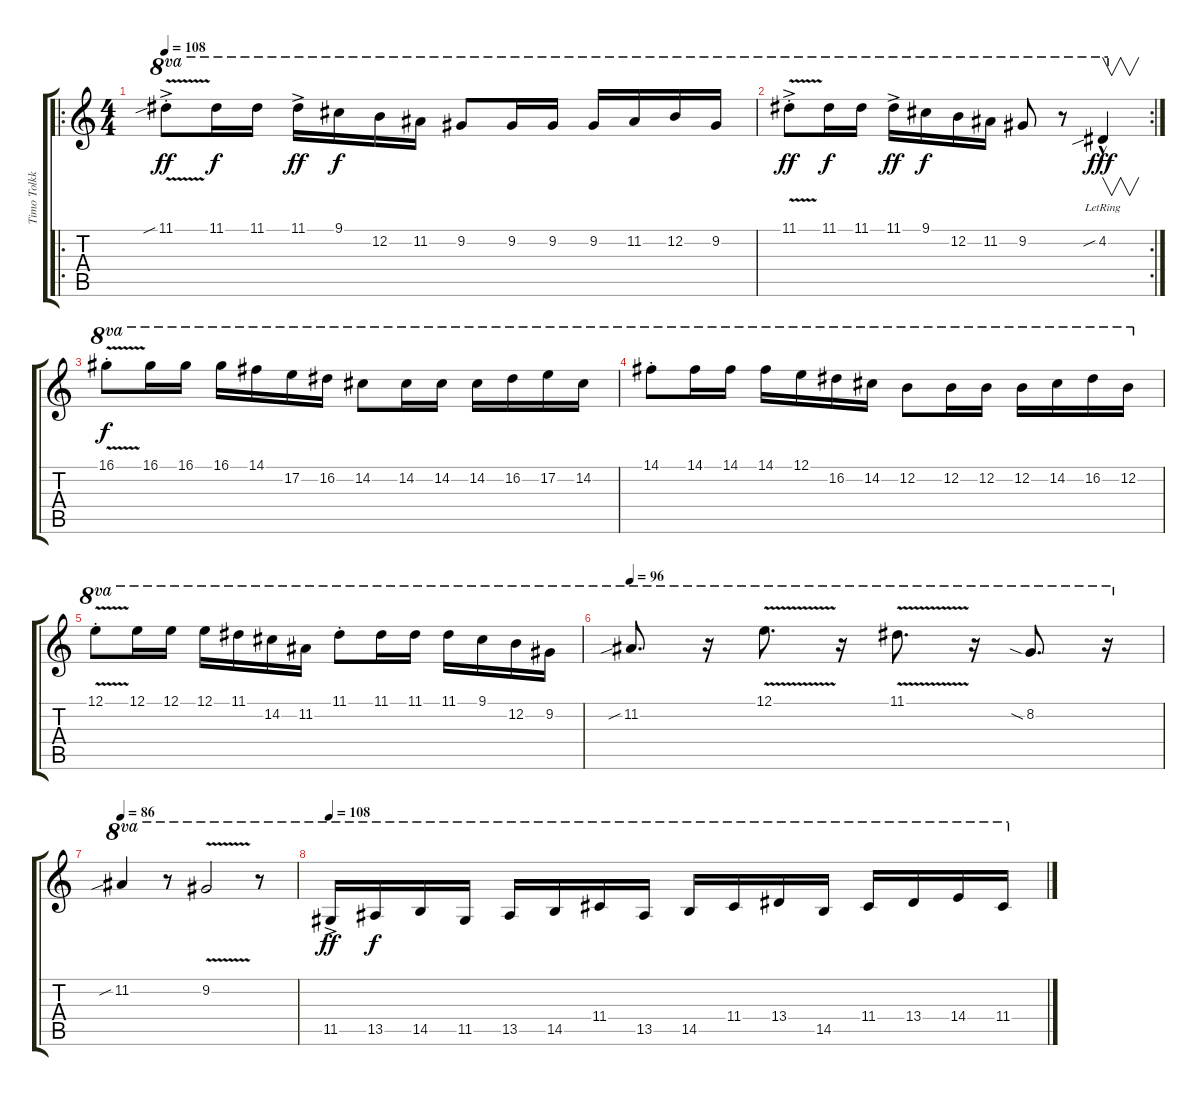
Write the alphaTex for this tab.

\track ("Timo Tolkki" "Timo Tolkk") {instrument overdrivenguitar}
\staff {score tabs}
\tuning (E4 B3 G3 D3 A2 E2) {hide}
\ro
\ts (4 4)
\tempo 108
\clef g2
\ks c
11.1{v sib ac st}.8{ot 8va dy ff instrument overdrivenguitar} 11.1.16{ot 8va dy f} 11.1.16{ot 8va} 11.1{ac}.16{ot 8va dy ff} 9.1.16{ot 8va dy f} 12.2.16{ot 8va} 11.2.16{ot 8va} 9.2.8{ot 8va} 9.2.16{ot 8va} 9.2.16{ot 8va} 9.2.16{ot 8va} 11.2.16{ot 8va} 12.2.16{ot 8va} 9.2.16{ot 8va} |
\rc 2
11.1{v ac st}.8{ot 8va dy ff} 11.1.16{ot 8va dy f} 11.1.16{ot 8va} 11.1{ac}.16{ot 8va dy ff} 9.1.16{ot 8va dy f} 12.2.16{ot 8va} 11.2.16{ot 8va} 9.2.8{ot 8va} r.8{ot 8va} 4.2{sib hac lr}.4{v ot 8va dy fff} |
16.1{v st}.8{ot 8va dy f} 16.1.16{ot 8va} 16.1.16{ot 8va} 16.1.16{ot 8va} 14.1.16{ot 8va} 17.2.16{ot 8va} 16.2.16{ot 8va} 14.2.8{ot 8va} 14.2.16{ot 8va} 14.2.16{ot 8va} 14.2.16{ot 8va} 16.2.16{ot 8va} 17.2.16{ot 8va} 14.2.16{ot 8va} |
14.1{st}.8{ot 8va} 14.1.16{ot 8va} 14.1.16{ot 8va} 14.1.16{ot 8va} 12.1.16{ot 8va} 16.2.16{ot 8va} 14.2.16{ot 8va} 12.2.8{ot 8va} 12.2.16{ot 8va} 12.2.16{ot 8va} 12.2.16{ot 8va} 14.2.16{ot 8va} 16.2.16{ot 8va} 12.2.16{ot 8va} |
12.1{v st}.8{ot 8va} 12.1.16{ot 8va} 12.1.16{ot 8va} 12.1.16{ot 8va} 11.1.16{ot 8va} 14.2.16{ot 8va} 11.2.16{ot 8va} 11.1{st}.8{ot 8va} 11.1.16{ot 8va} 11.1.16{ot 8va} 11.1.16{ot 8va} 9.1.16{ot 8va} 12.2.16{ot 8va} 9.2.16{ot 8va} |
\tempo 96
11.2{sib}.8{d ot 8va instrument overdrivenguitar} r.16{ot 8va} 12.1{v}.8{d ot 8va} r.16{ot 8va} 11.1{v}.8{d ot 8va} r.16{ot 8va} 8.2{sia}.8{d ot 8va} r.16{ot 8va} |
\tempo 86
11.2{sib}.4{ot 8va} r.8{ot 8va} 9.2{v}.2{ot 8va} r.8{ot 8va} |
\tempo 108
11.5{ac}.16{ot 8va dy ff} 13.5.16{ot 8va dy f} 14.5.16{ot 8va} 11.5.16{ot 8va} 13.5.16{ot 8va} 14.5.16{ot 8va} 11.4.16{ot 8va} 13.5.16{ot 8va} 14.5.16{ot 8va} 11.4.16{ot 8va} 13.4.16{ot 8va} 14.5.16{ot 8va} 11.4.16{ot 8va} 13.4.16{ot 8va} 14.4.16{ot 8va} 11.4.16{ot 8va}
